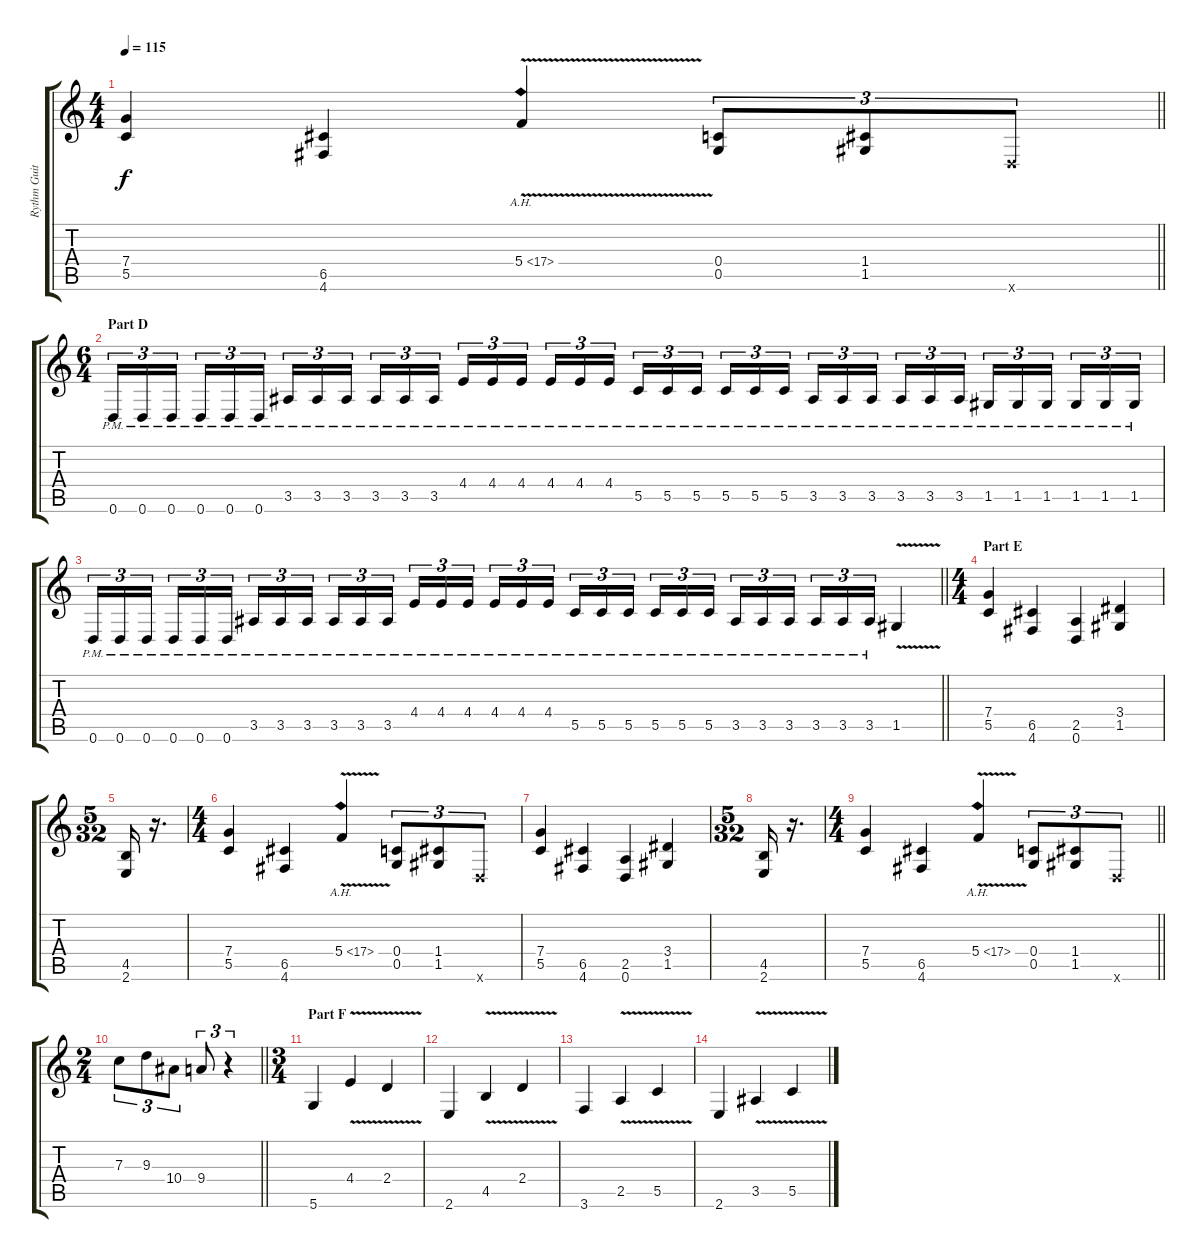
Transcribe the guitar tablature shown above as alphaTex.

\track ("Rythm Guitar" "Rythm Guit") {instrument distortionguitar}
\staff {score tabs}
\tuning (D4 A3 F3 C3 G2 D2) {hide}
\ts (4 4)
\tempo 115
\clef g2
\barLineRight lightlight
\ks c
(7.4 5.5).4{dy f} (6.5 4.6).4 5.4{ah 12 v}.4 (0.4 0.5).8{tu (3 2)} (1.4 1.5).8{tu (3 2)} 0.6{x}.8{tu (3 2)} |
\ts (6 4)
\section ("" "Part D")
0.6{pm}.16{tu (3 2)} 0.6{pm}.16{tu (3 2)} 0.6{pm}.16{tu (3 2) beam splitsecondary} 0.6{pm}.16{tu (3 2)} 0.6{pm}.16{tu (3 2)} 0.6{pm}.16{tu (3 2) beam splitsecondary} 3.5{pm}.16{tu (3 2)} 3.5{pm}.16{tu (3 2)} 3.5{pm}.16{tu (3 2) beam splitsecondary} 3.5{pm}.16{tu (3 2)} 3.5{pm}.16{tu (3 2)} 3.5{pm}.16{tu (3 2) beam splitsecondary} 4.4{pm}.16{tu (3 2)} 4.4{pm}.16{tu (3 2)} 4.4{pm}.16{tu (3 2) beam splitsecondary} 4.4{pm}.16{tu (3 2)} 4.4{pm}.16{tu (3 2)} 4.4{pm}.16{tu (3 2)} 5.5{pm}.16{tu (3 2)} 5.5{pm}.16{tu (3 2)} 5.5{pm}.16{tu (3 2) beam splitsecondary} 5.5{pm}.16{tu (3 2)} 5.5{pm}.16{tu (3 2)} 5.5{pm}.16{tu (3 2) beam splitsecondary} 3.5{pm}.16{tu (3 2)} 3.5{pm}.16{tu (3 2)} 3.5{pm}.16{tu (3 2) beam splitsecondary} 3.5{pm}.16{tu (3 2)} 3.5{pm}.16{tu (3 2)} 3.5{pm}.16{tu (3 2) beam splitsecondary} 1.5{pm}.16{tu (3 2)} 1.5{pm}.16{tu (3 2)} 1.5{pm}.16{tu (3 2) beam splitsecondary} 1.5{pm}.16{tu (3 2)} 1.5{pm}.16{tu (3 2)} 1.5{pm}.16{tu (3 2)} |
\barLineRight lightlight
0.6{pm}.16{tu (3 2)} 0.6{pm}.16{tu (3 2)} 0.6{pm}.16{tu (3 2) beam splitsecondary} 0.6{pm}.16{tu (3 2)} 0.6{pm}.16{tu (3 2)} 0.6{pm}.16{tu (3 2) beam splitsecondary} 3.5{pm}.16{tu (3 2)} 3.5{pm}.16{tu (3 2)} 3.5{pm}.16{tu (3 2) beam splitsecondary} 3.5{pm}.16{tu (3 2)} 3.5{pm}.16{tu (3 2)} 3.5{pm}.16{tu (3 2) beam splitsecondary} 4.4{pm}.16{tu (3 2)} 4.4{pm}.16{tu (3 2)} 4.4{pm}.16{tu (3 2) beam splitsecondary} 4.4{pm}.16{tu (3 2)} 4.4{pm}.16{tu (3 2)} 4.4{pm}.16{tu (3 2)} 5.5{pm}.16{tu (3 2)} 5.5{pm}.16{tu (3 2)} 5.5{pm}.16{tu (3 2) beam splitsecondary} 5.5{pm}.16{tu (3 2)} 5.5{pm}.16{tu (3 2)} 5.5{pm}.16{tu (3 2) beam splitsecondary} 3.5{pm}.16{tu (3 2)} 3.5{pm}.16{tu (3 2)} 3.5{pm}.16{tu (3 2) beam splitsecondary} 3.5{pm}.16{tu (3 2)} 3.5{pm}.16{tu (3 2)} 3.5{pm}.16{tu (3 2)} 1.5{v}.4 |
\ts (4 4)
\section ("" "Part E")
(7.4 5.5).4 (6.5 4.6).4 (2.5 0.6).4 (3.4 1.5).4 |
\ts (5 32)
(4.5 2.6).16 r.16{d} |
\ts (4 4)
(7.4 5.5).4 (6.5 4.6).4 5.4{ah 12 v}.4 (0.4 0.5).8{tu (3 2)} (1.4 1.5).8{tu (3 2)} 0.6{x}.8{tu (3 2)} |
(7.4 5.5).4 (6.5 4.6).4 (2.5 0.6).4 (3.4 1.5).4 |
\ts (5 32)
(4.5 2.6).16 r.16{d} |
\ts (4 4)
\barLineRight lightlight
(7.4 5.5).4 (6.5 4.6).4 5.4{ah 12 v}.4 (0.4 0.5).8{tu (3 2)} (1.4 1.5).8{tu (3 2)} 0.6{x}.8{tu (3 2)} |
\ts (2 4)
\barLineRight lightlight
7.3.8{tu (3 2)} 9.3.8{tu (3 2)} 10.4.8{tu (3 2)} 9.4.8{tu (3 2)} r.4{tu (3 2)} |
\ts (3 4)
\section ("" "Part F")
5.6.4 4.4{v}.4 2.4{v}.4 |
2.6.4 4.5{v}.4 2.4{v}.4 |
3.6.4 2.5{v}.4 5.5{v}.4 |
2.6.4 3.5{v}.4 5.5{v}.4
